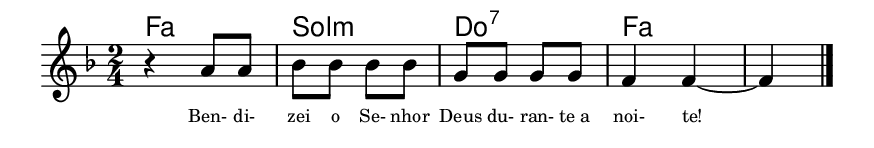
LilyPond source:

\version "2.20.0"
#(set! paper-alist (cons '("linha" . (cons (* 148 mm) (* 25 mm))) paper-alist))

\paper {
  #(set-paper-size "linha")
  ragged-right = ##f
}

\language "portugues"


harmonia = \chordmode {
    %\partial 4
%harmonia
  fa2 sol2:m do:7 fa fa4
%/harmonia
}
melodia = \fixed do' {
    \key fa \major
    \time 2/4
    %\partial 4
%recitação
    r4 la8 la
    sib sib sib sib
    sol sol sol sol
    fa4 fa~
    fa
    \bar "|."
%/recitação
}
letra = \lyricmode {
    \teeny
    Ben- di- zei o Se- nhor Deus du- ran- te_a noi- te! 
    %\tweak self-alignment-X #1  \markup{aten-}
    %\tweak self-alignment-X #-1 \markup{\bold{dei}-me por pie-}
    %\tweak self-alignment-X #-1 \markup{\bold{da}de e escu-}
    %\tweak self-alignment-X #-1 \markup{\bold{tai} minha ora-}
    %\tweak self-alignment-X #-1 \markup{\bold{ção!}}
}

\book {
  \paper {
      indent = 0\mm
      scoreTitleMarkup = \markup {
          \with-color #red
          \fromproperty #'header:piece
      }
  }
  \header {
    %piece = "Ant. 2"
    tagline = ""
  }
  \score {
    <<
      \new ChordNames {
        \set chordChanges = ##t
		\set noChordSymbol = ""
        \harmonia
      }
      \new Voice = "canto" { \melodia }
      \new Lyrics \lyricsto "canto" \letra
    >>
  }
}
